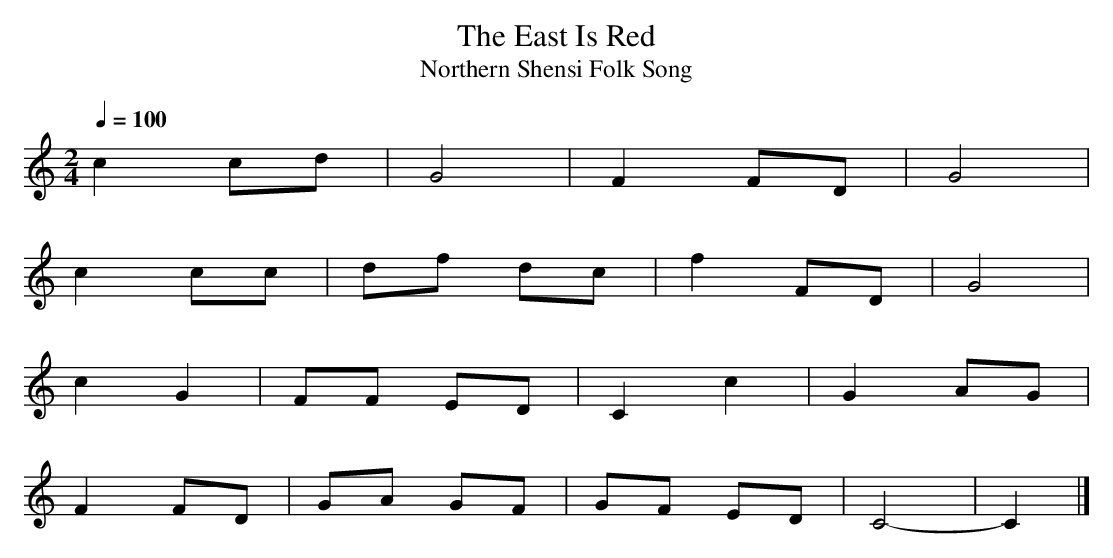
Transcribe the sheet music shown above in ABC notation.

X:1
T:The East Is Red
T:Northern Shensi Folk Song
M:2/4
L:1/8
Q:1/4=100
K:C
c2 cd|G4   |F2 FD|G4   |
c2 cc|df dc|f2 FD|G4   |
c2 G2|FF ED|C2 c2|G2 AG|
F2 FD|GA GF|GF ED|C4-  |C2|]

and a Hungarian one:
